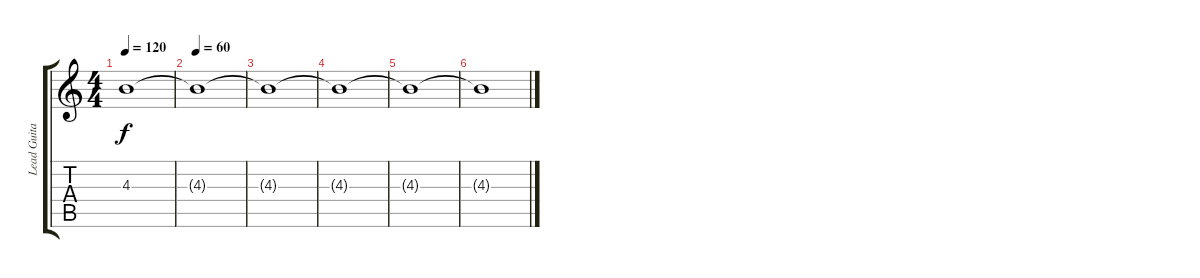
\track ("Lead Guitar 2" "Lead Guita") {instrument overdrivenguitar}
\staff {score tabs}
\tuning (E4 B3 G3 D3 A2 E2) {hide}
\ts (4 4)
\tempo 120
\clef g2
\ks c
4.3.1{dy f} |
\tempo 60
4.3{t}.1{volume 0} |
4.3{t}.1 |
4.3{t}.1 |
4.3{t}.1 |
4.3{t}.1
